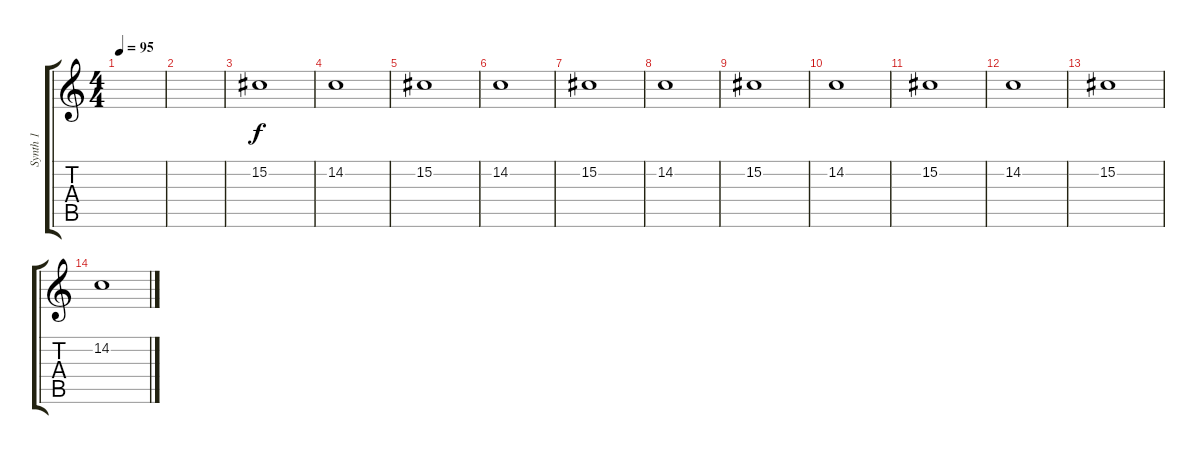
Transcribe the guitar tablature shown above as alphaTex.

\track ("Synth 1" "Synth 1") {instrument lead8bassandlead}
\staff {score tabs}
\tuning (Eb4 Bb3 Gb3 Db3 Ab2 Db2) {hide}
\ts (4 4)
\tempo 95
\clef g2
\ks c
|
|
15.2.1{dy f} |
14.2.1 |
15.2.1 |
14.2.1 |
15.2.1 |
14.2.1 |
15.2.1 |
14.2.1 |
15.2.1 |
14.2.1 |
15.2.1 |
14.2.1
